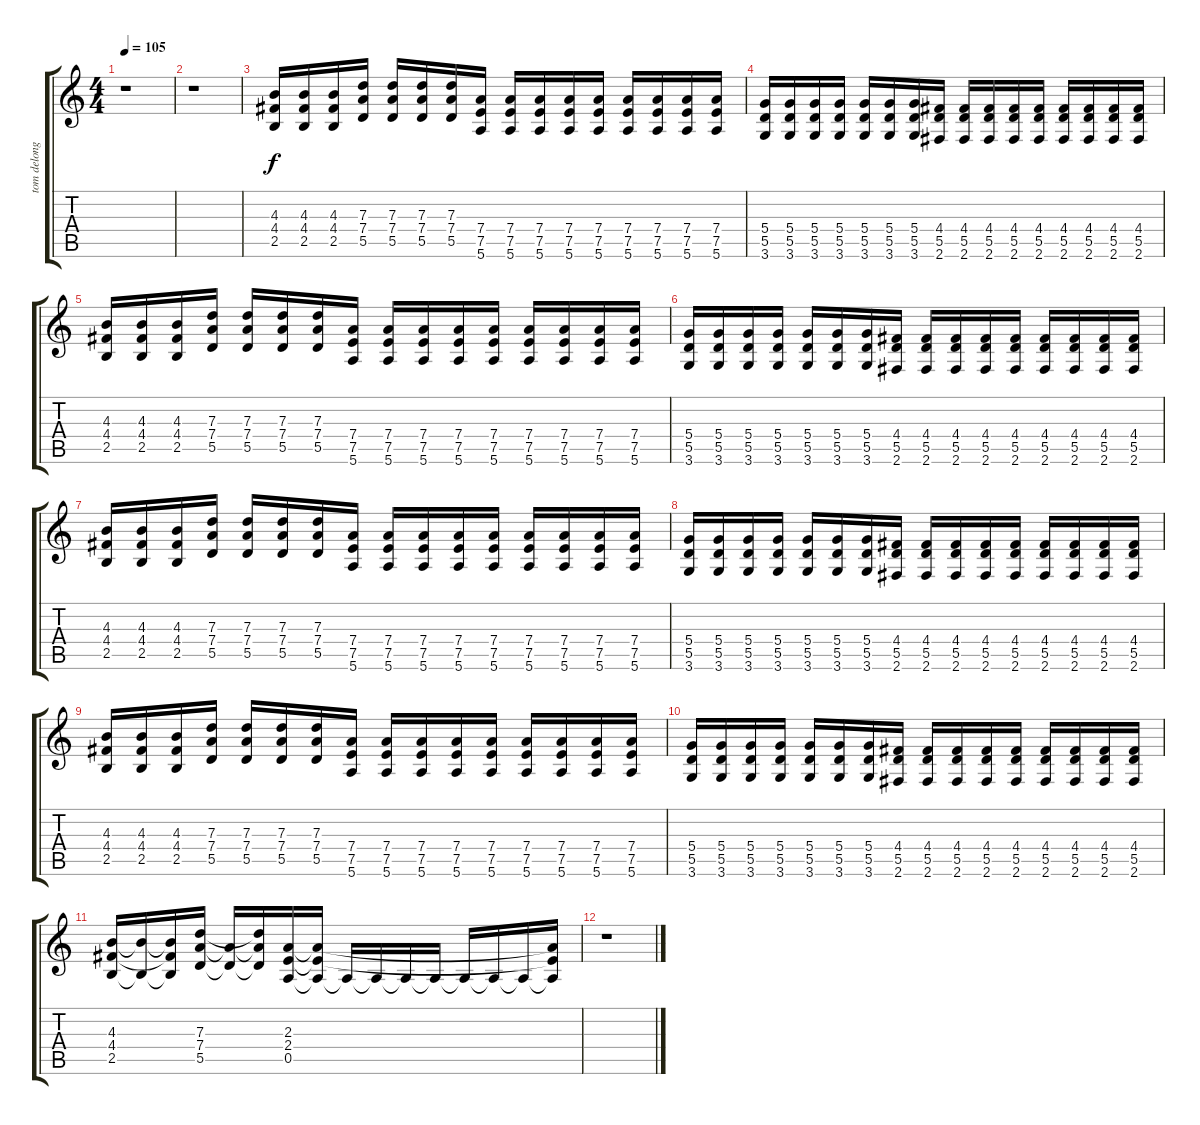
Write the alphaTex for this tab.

\track ("tom delonge" "tom delong") {instrument overdrivenguitar}
\staff {score tabs}
\tuning (E4 B3 G3 D3 A2 E2) {hide}
\ts (4 4)
\tempo 105
\clef g2
\ks c
r.1{dy f} |
r.1 |
(4.3 4.4 2.5).16 (4.3 4.4 2.5).16 (4.3 4.4 2.5).16 (7.3 7.4 5.5).16 (7.3 7.4 5.5).16 (7.3 7.4 5.5).16 (7.3 7.4 5.5).16 (7.4 7.5 5.6).16 (7.4 7.5 5.6).16 (7.4 7.5 5.6).16 (7.4 7.5 5.6).16 (7.4 7.5 5.6).16 (7.4 7.5 5.6).16 (7.4 7.5 5.6).16 (7.4 7.5 5.6).16 (7.4 7.5 5.6).16 |
(5.4 5.5 3.6).16 (5.4 5.5 3.6).16 (5.4 5.5 3.6).16 (5.4 5.5 3.6).16 (5.4 5.5 3.6).16 (5.4 5.5 3.6).16 (5.4 5.5 3.6).16 (4.4 5.5 2.6).16 (4.4 5.5 2.6).16 (4.4 5.5 2.6).16 (4.4 5.5 2.6).16 (4.4 5.5 2.6).16 (4.4 5.5 2.6).16 (4.4 5.5 2.6).16 (4.4 5.5 2.6).16 (4.4 5.5 2.6).16 |
(4.3 4.4 2.5).16 (4.3 4.4 2.5).16 (4.3 4.4 2.5).16 (7.3 7.4 5.5).16 (7.3 7.4 5.5).16 (7.3 7.4 5.5).16 (7.3 7.4 5.5).16 (7.4 7.5 5.6).16 (7.4 7.5 5.6).16 (7.4 7.5 5.6).16 (7.4 7.5 5.6).16 (7.4 7.5 5.6).16 (7.4 7.5 5.6).16 (7.4 7.5 5.6).16 (7.4 7.5 5.6).16 (7.4 7.5 5.6).16 |
(5.4 5.5 3.6).16 (5.4 5.5 3.6).16 (5.4 5.5 3.6).16 (5.4 5.5 3.6).16 (5.4 5.5 3.6).16 (5.4 5.5 3.6).16 (5.4 5.5 3.6).16 (4.4 5.5 2.6).16 (4.4 5.5 2.6).16 (4.4 5.5 2.6).16 (4.4 5.5 2.6).16 (4.4 5.5 2.6).16 (4.4 5.5 2.6).16 (4.4 5.5 2.6).16 (4.4 5.5 2.6).16 (4.4 5.5 2.6).16 |
(4.3 4.4 2.5).16 (4.3 4.4 2.5).16 (4.3 4.4 2.5).16 (7.3 7.4 5.5).16 (7.3 7.4 5.5).16 (7.3 7.4 5.5).16 (7.3 7.4 5.5).16 (7.4 7.5 5.6).16 (7.4 7.5 5.6).16 (7.4 7.5 5.6).16 (7.4 7.5 5.6).16 (7.4 7.5 5.6).16 (7.4 7.5 5.6).16 (7.4 7.5 5.6).16 (7.4 7.5 5.6).16 (7.4 7.5 5.6).16 |
(5.4 5.5 3.6).16 (5.4 5.5 3.6).16 (5.4 5.5 3.6).16 (5.4 5.5 3.6).16 (5.4 5.5 3.6).16 (5.4 5.5 3.6).16 (5.4 5.5 3.6).16 (4.4 5.5 2.6).16 (4.4 5.5 2.6).16 (4.4 5.5 2.6).16 (4.4 5.5 2.6).16 (4.4 5.5 2.6).16 (4.4 5.5 2.6).16 (4.4 5.5 2.6).16 (4.4 5.5 2.6).16 (4.4 5.5 2.6).16 |
(4.3 4.4 2.5).16 (4.3 4.4 2.5).16 (4.3 4.4 2.5).16 (7.3 7.4 5.5).16 (7.3 7.4 5.5).16 (7.3 7.4 5.5).16 (7.3 7.4 5.5).16 (7.4 7.5 5.6).16 (7.4 7.5 5.6).16 (7.4 7.5 5.6).16 (7.4 7.5 5.6).16 (7.4 7.5 5.6).16 (7.4 7.5 5.6).16 (7.4 7.5 5.6).16 (7.4 7.5 5.6).16 (7.4 7.5 5.6).16 |
(5.4 5.5 3.6).16 (5.4 5.5 3.6).16 (5.4 5.5 3.6).16 (5.4 5.5 3.6).16 (5.4 5.5 3.6).16 (5.4 5.5 3.6).16 (5.4 5.5 3.6).16 (4.4 5.5 2.6).16 (4.4 5.5 2.6).16 (4.4 5.5 2.6).16 (4.4 5.5 2.6).16 (4.4 5.5 2.6).16 (4.4 5.5 2.6).16 (4.4 5.5 2.6).16 (4.4 5.5 2.6).16 (4.4 5.5 2.6).16 |
(4.3 4.4 2.5).16 (4.3{t} 2.5{t}).16 (4.3{t} 4.4{t} 2.5{t}).16 (7.3 7.4 5.5).16 (7.4{t} 5.5{t}).16 (7.3{t} 7.4{t} 5.5{t}).16 (2.3 2.4 0.5).16 (2.3{t} 2.4{t} 0.5{t}).16 0.5{t}.16 0.5{t}.16 0.5{t}.16 0.5{t}.16 0.5{t}.16 0.5{t}.16 0.5{t}.16 (2.3{t} 2.4{t} 0.5{t}).16 |
r.1
